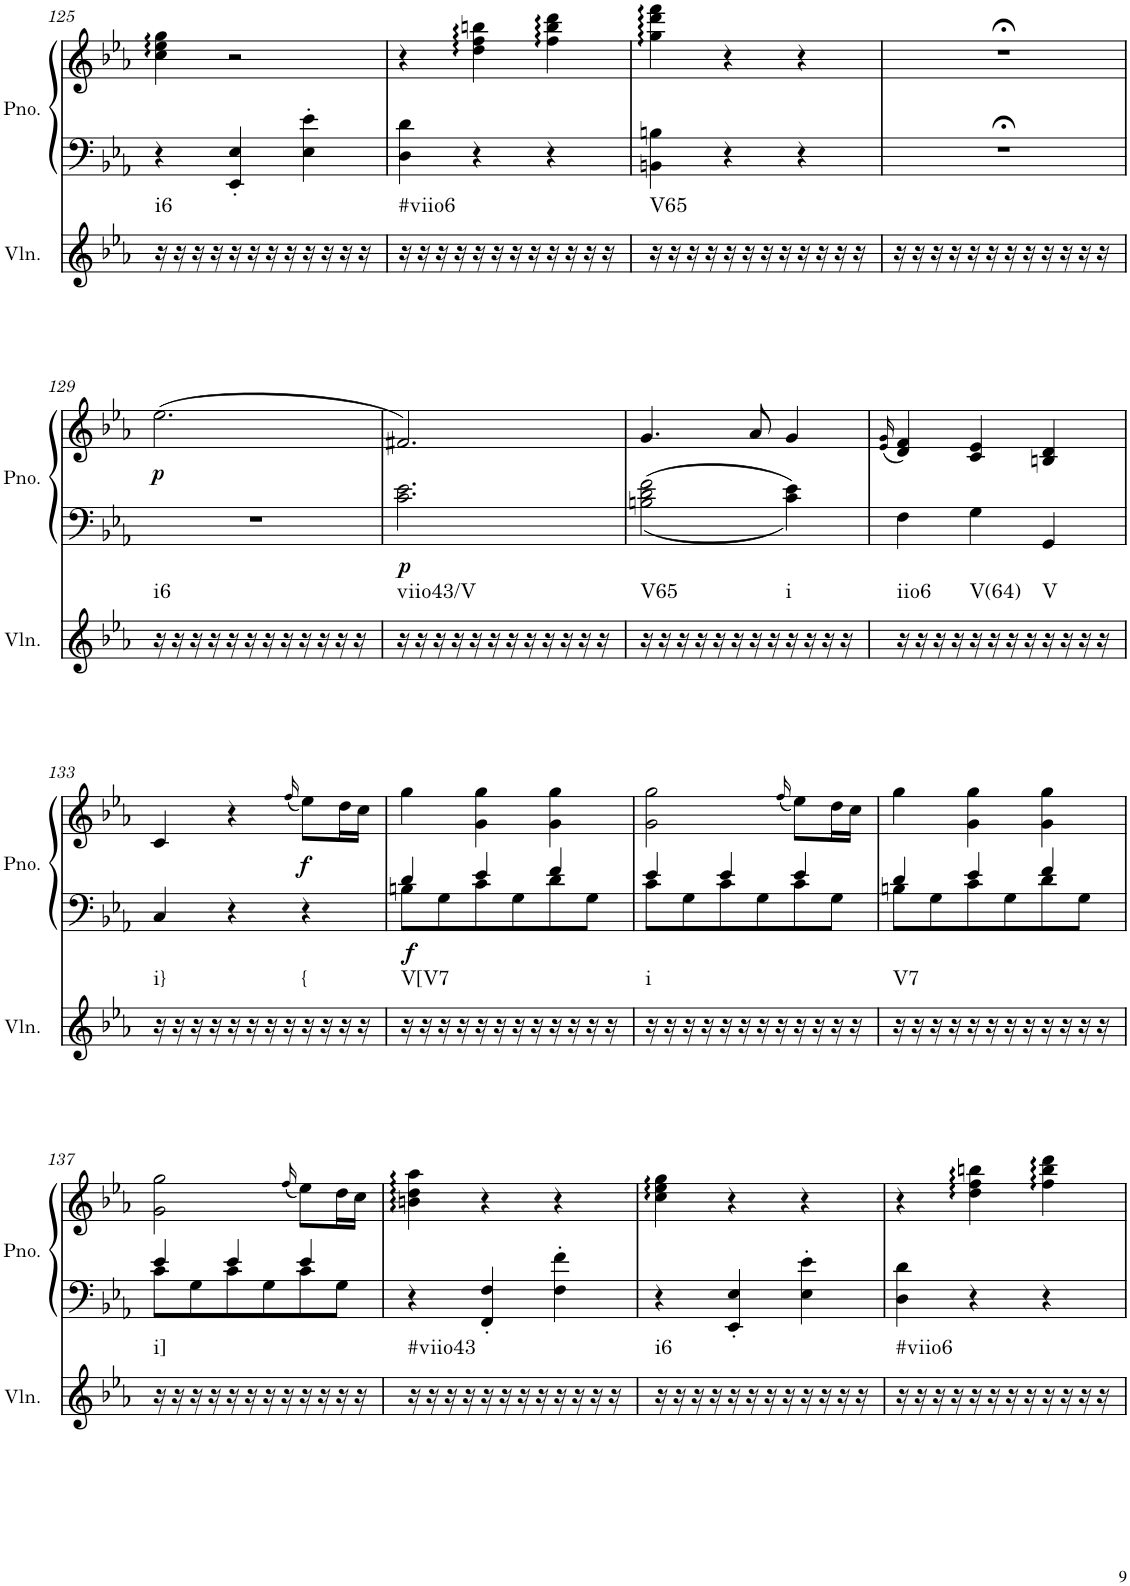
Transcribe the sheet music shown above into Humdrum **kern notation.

**kern	**harte	**kern	**kern	**dynam
*part2	*part2	*part1	*part1	*part1
*staff3	*	*staff2	*staff1	*staff1/2
*I"Violin	*	*I"Piano	*	*
*I'Vln.	*	*I'Pno.	*	*
!!LO:PB:g=z
*clefG2	*	*clefF4	*clefG2	*
*k[b-e-a-]	*	*k[b-e-a-]	*k[b-e-a-]	*
*M3/4	*	*M3/4	*M3/4	*
=125	=125	=125	=125	=125
!	!LO:H:kt=i6	!	!	!
16r	N	4r	4cc\ 4ee-\ 4gg\	.
16r	.	.	.	.
16r	.	.	.	.
16r	.	.	.	.
16r	.	4EE-/' 4E-/'	2r	.
16r	.	.	.	.
16r	.	.	.	.
16r	.	.	.	.
16r	.	4E-\' 4e-\'	.	.
16r	.	.	.	.
16r	.	.	.	.
16r	.	.	.	.
=126	=126	=126	=126	=126
!	!LO:H:kt=#viio6	!	!	!
16r	N	4D\ 4d\	4r	.
16r	.	.	.	.
16r	.	.	.	.
16r	.	.	.	.
16r	.	4r	4dd\ 4ff\ 4bbn\	.
16r	.	.	.	.
16r	.	.	.	.
16r	.	.	.	.
16r	.	4r	4ff\ 4bb\ 4ddd\	.
16r	.	.	.	.
16r	.	.	.	.
16r	.	.	.	.
=127	=127	=127	=127	=127
!	!LO:H:kt=V65	!	!	!
16r	N	4BBn\ 4Bn\	4gg\ 4ddd\ 4fff\	.
16r	.	.	.	.
16r	.	.	.	.
16r	.	.	.	.
16r	.	4r	4r	.
16r	.	.	.	.
16r	.	.	.	.
16r	.	.	.	.
16r	.	4r	4r	.
16r	.	.	.	.
16r	.	.	.	.
16r	.	.	.	.
=128	=128	=128	=128	=128
16r	.	2.r;<	2.r;<	.
16r	.	.	.	.
16r	.	.	.	.
16r	.	.	.	.
16r	.	.	.	.
16r	.	.	.	.
16r	.	.	.	.
16r	.	.	.	.
16r	.	.	.	.
16r	.	.	.	.
16r	.	.	.	.
16r	.	.	.	.
!!LO:LB:g=z
=129	=129	=129	=129	=129
!	!LO:H:kt=i6	!	!	!LO:DY:b
16r	N	2.r	(2.ee-\	p
16r	.	.	.	.
16r	.	.	.	.
16r	.	.	.	.
16r	.	.	.	.
16r	.	.	.	.
16r	.	.	.	.
16r	.	.	.	.
16r	.	.	.	.
16r	.	.	.	.
16r	.	.	.	.
16r	.	.	.	.
=130	=130	=130	=130	=130
!	!LO:H:kt=viio43/V	!	!	!LO:DY:b=2
16r	N	2.c\ 2.e-\	2.f#X/)	p
16r	.	.	.	.
16r	.	.	.	.
16r	.	.	.	.
16r	.	.	.	.
16r	.	.	.	.
16r	.	.	.	.
16r	.	.	.	.
16r	.	.	.	.
16r	.	.	.	.
16r	.	.	.	.
16r	.	.	.	.
=131	=131	=131	=131	=131
!	!LO:H:kt=V65	!	!	!
16r	N	2Bn\ 2d\ 2f\	4.g/	.
16r	.	.	.	.
16r	.	.	.	.
16r	.	.	.	.
16r	.	.	.	.
16r	.	.	.	.
16r	.	.	8a-/	.
16r	.	.	.	.
!	!LO:H:kt=i	!	!	!
16r	N	4c\ 4e-\	4g/	.
16r	.	.	.	.
16r	.	.	.	.
16r	.	.	.	.
=132	=132	=132	=132	=132
.	.	.	(16qe-/ 16qg/	.
!	!LO:H:kt=iio6	!	!	!
16r	N	4F\	4d/ 4f/)	.
16r	.	.	.	.
16r	.	.	.	.
16r	.	.	.	.
!	!LO:H:kt=V(64)	!	!	!
16r	N	4G\	4c/ 4e-/	.
16r	.	.	.	.
16r	.	.	.	.
16r	.	.	.	.
!	!LO:H:kt=V	!	!	!
16r	N	4GG/	4Bn/ 4d/	.
16r	.	.	.	.
16r	.	.	.	.
16r	.	.	.	.
!!LO:LB:g=z
=133	=133	=133	=133	=133
!	!LO:H:kt=i}	!	!	!
16r	N	4C/	4c/	.
16r	.	.	.	.
16r	.	.	.	.
16r	.	.	.	.
16r	.	4r	4r	.
16r	.	.	.	.
16r	.	.	.	.
16r	.	.	.	.
.	.	.	(16qff/	.
!	!LO:H:kt={	!	!	!LO:DY:b
16r	N	4r	8ee-\L)	f
16r	.	.	.	.
16r	.	.	16dd\L	.
16r	.	.	16cc\JJ	.
=134	=134	=134	=134	=134
*	*	*^	*	*
!	!LO:H:kt=V[V7	!	!	!	!LO:DY:b=2
16r	N	4d/	8Bn\L	4gg\	f
16r	.	.	.	.	.
16r	.	.	8G\	.	.
16r	.	.	.	.	.
16r	.	4e-/	8c\	4g\ 4gg\	.
16r	.	.	.	.	.
16r	.	.	8G\	.	.
16r	.	.	.	.	.
16r	.	4f/	8d\	4g\ 4gg\	.
16r	.	.	.	.	.
16r	.	.	8G\J	.	.
16r	.	.	.	.	.
=135	=135	=135	=135	=135	=135
!	!LO:H:kt=i	!	!	!	!
16r	N	4e-/	8c\L	2g\ 2gg\	.
16r	.	.	.	.	.
16r	.	.	8G\	.	.
16r	.	.	.	.	.
16r	.	4e-/	8c\	.	.
16r	.	.	.	.	.
16r	.	.	8G\	.	.
16r	.	.	.	.	.
.	.	.	.	(16qff/	.
16r	.	4e-/	8c\	8ee-\L)	.
16r	.	.	.	.	.
16r	.	.	8G\J	16dd\L	.
16r	.	.	.	16cc\JJ	.
=136	=136	=136	=136	=136	=136
!	!LO:H:kt=V7	!	!	!	!
16r	N	4d/	8Bn\L	4gg\	.
16r	.	.	.	.	.
16r	.	.	8G\	.	.
16r	.	.	.	.	.
16r	.	4e-/	8c\	4g\ 4gg\	.
16r	.	.	.	.	.
16r	.	.	8G\	.	.
16r	.	.	.	.	.
16r	.	4f/	8d\	4g\ 4gg\	.
16r	.	.	.	.	.
16r	.	.	8G\J	.	.
16r	.	.	.	.	.
!!LO:LB:g=z
=137	=137	=137	=137	=137	=137
!	!LO:H:kt=i]	!	!	!	!
16r	N	4e-/	8c\L	2g\ 2gg\	.
16r	.	.	.	.	.
16r	.	.	8G\	.	.
16r	.	.	.	.	.
16r	.	4e-/	8c\	.	.
16r	.	.	.	.	.
16r	.	.	8G\	.	.
16r	.	.	.	.	.
.	.	.	.	(16qff/	.
16r	.	4e-/	8c\	8ee-\L)	.
16r	.	.	.	.	.
16r	.	.	8G\J	16dd\L	.
16r	.	.	.	16cc\JJ	.
*	*	*v	*v	*	*
=138	=138	=138	=138	=138
!	!LO:H:kt=#viio43	!	!	!
16r	N	4r	4bn\ 4dd\ 4aa-\	.
16r	.	.	.	.
16r	.	.	.	.
16r	.	.	.	.
16r	.	4FF/' 4F/'	4r	.
16r	.	.	.	.
16r	.	.	.	.
16r	.	.	.	.
16r	.	4F\' 4f\'	4r	.
16r	.	.	.	.
16r	.	.	.	.
16r	.	.	.	.
=139	=139	=139	=139	=139
!	!LO:H:kt=i6	!	!	!
16r	N	4r	4cc\ 4ee-\ 4gg\	.
16r	.	.	.	.
16r	.	.	.	.
16r	.	.	.	.
16r	.	4EE-/' 4E-/'	4r	.
16r	.	.	.	.
16r	.	.	.	.
16r	.	.	.	.
16r	.	4E-\' 4e-\'	4r	.
16r	.	.	.	.
16r	.	.	.	.
16r	.	.	.	.
=140	=140	=140	=140	=140
!	!LO:H:kt=#viio6	!	!	!
16r	N	4D\ 4d\	4r	.
16r	.	.	.	.
16r	.	.	.	.
16r	.	.	.	.
16r	.	4r	4dd\ 4ff\ 4bbn\	.
16r	.	.	.	.
16r	.	.	.	.
16r	.	.	.	.
16r	.	4r	4ff\ 4bb\ 4ddd\	.
16r	.	.	.	.
16r	.	.	.	.
16r	.	.	.	.
=	=	=	=	=
*-	*-	*-	*-	*-
